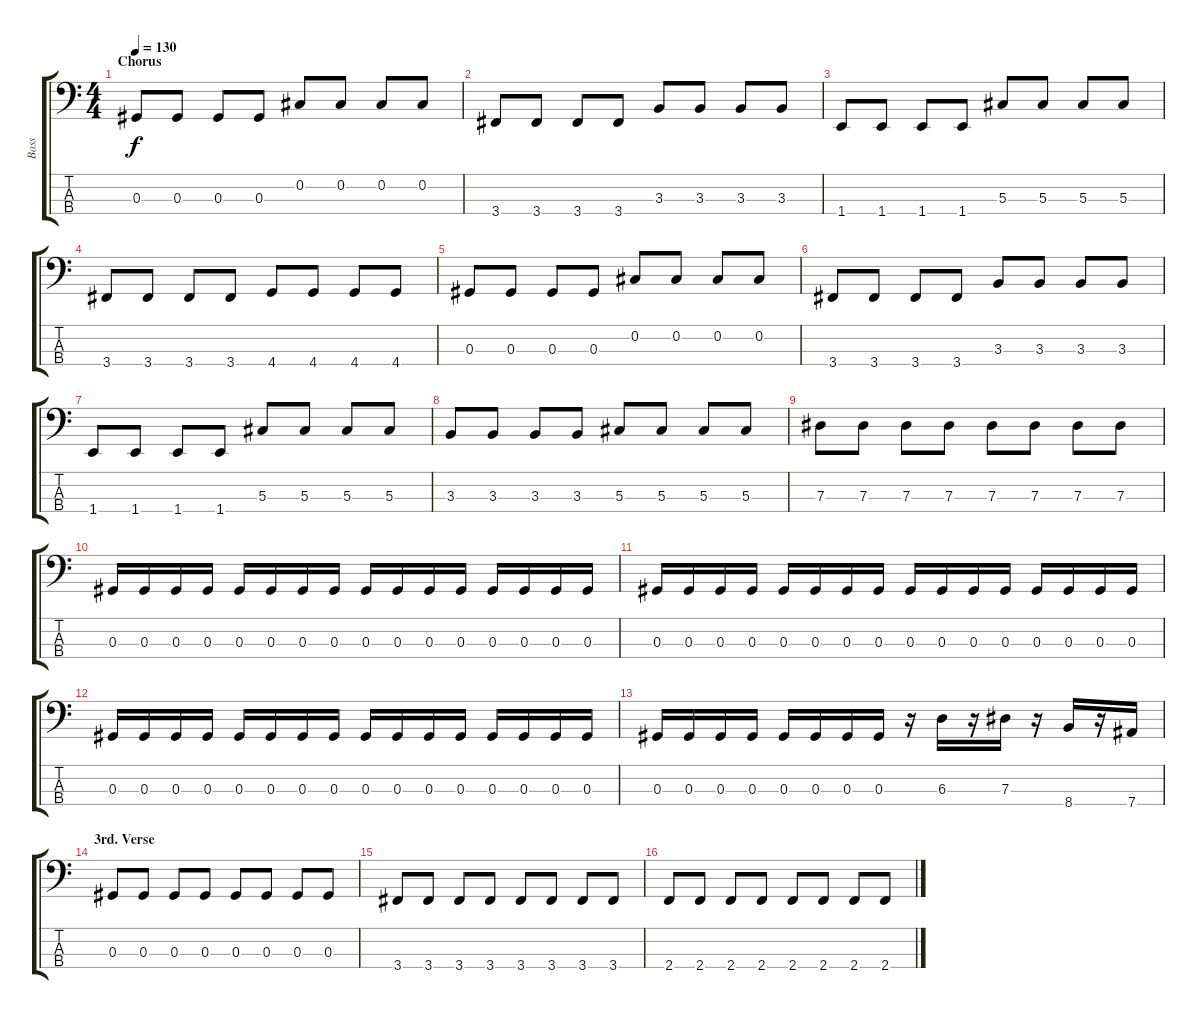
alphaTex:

\track ("Bass" "Bass") {instrument electricbassfinger}
\staff {score tabs}
\tuning (Gb2 Db2 Ab1 Eb1) {hide}
\ts (4 4)
\section ("" "Chorus")
\tempo 130
\clef f4
\ks c
0.3.8{dy f} 0.3.8 0.3.8 0.3.8 0.2.8 0.2.8 0.2.8 0.2.8 |
3.4.8 3.4.8 3.4.8 3.4.8 3.3.8 3.3.8 3.3.8 3.3.8 |
1.4.8 1.4.8 1.4.8 1.4.8 5.3.8 5.3.8 5.3.8 5.3.8 |
3.4.8 3.4.8 3.4.8 3.4.8 4.4.8 4.4.8 4.4.8 4.4.8 |
0.3.8 0.3.8 0.3.8 0.3.8 0.2.8 0.2.8 0.2.8 0.2.8 |
3.4.8 3.4.8 3.4.8 3.4.8 3.3.8 3.3.8 3.3.8 3.3.8 |
1.4.8 1.4.8 1.4.8 1.4.8 5.3.8 5.3.8 5.3.8 5.3.8 |
3.3.8 3.3.8 3.3.8 3.3.8 5.3.8 5.3.8 5.3.8 5.3.8 |
7.3.8 7.3.8 7.3.8 7.3.8 7.3.8 7.3.8 7.3.8 7.3.8 |
0.3.16 0.3.16 0.3.16 0.3.16 0.3.16 0.3.16 0.3.16 0.3.16 0.3.16 0.3.16 0.3.16 0.3.16 0.3.16 0.3.16 0.3.16 0.3.16 |
0.3.16 0.3.16 0.3.16 0.3.16 0.3.16 0.3.16 0.3.16 0.3.16 0.3.16 0.3.16 0.3.16 0.3.16 0.3.16 0.3.16 0.3.16 0.3.16 |
0.3.16 0.3.16 0.3.16 0.3.16 0.3.16 0.3.16 0.3.16 0.3.16 0.3.16 0.3.16 0.3.16 0.3.16 0.3.16 0.3.16 0.3.16 0.3.16 |
0.3.16 0.3.16 0.3.16 0.3.16 0.3.16 0.3.16 0.3.16 0.3.16 r.16 6.3.16 r.16 7.3.16 r.16 8.4.16 r.16 7.4.16 |
\section ("" "3rd. Verse")
0.3.8 0.3.8 0.3.8 0.3.8 0.3.8 0.3.8 0.3.8 0.3.8 |
3.4.8 3.4.8 3.4.8 3.4.8 3.4.8 3.4.8 3.4.8 3.4.8 |
2.4.8 2.4.8 2.4.8 2.4.8 2.4.8 2.4.8 2.4.8 2.4.8
